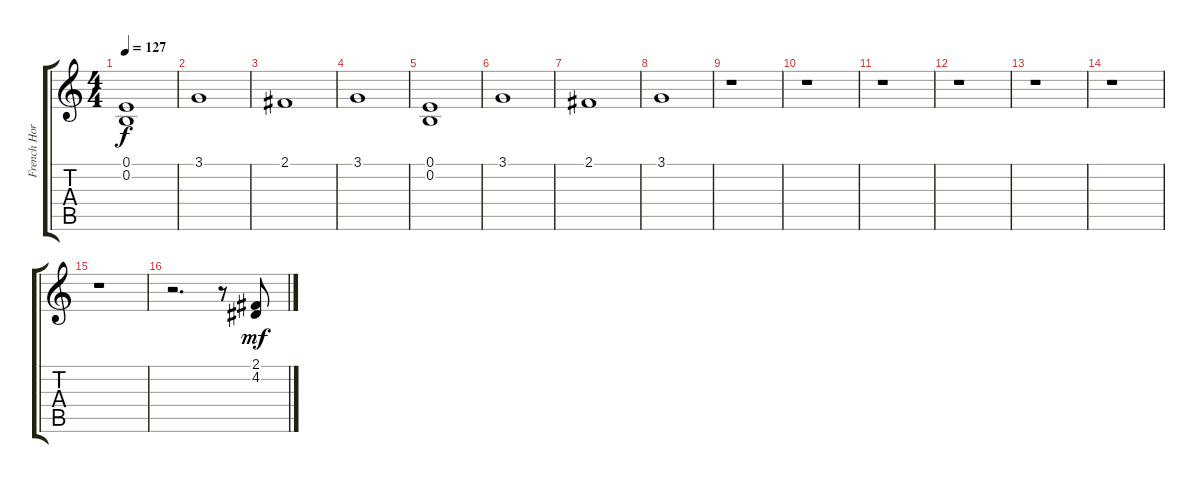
\track ("French Horn" "French Hor") {instrument frenchhorn}
\staff {score tabs}
\tuning (E4 B3 G3 D3 A2 E2) {hide}
\ts (4 4)
\tempo 127
\clef g2
\ks c
(0.1 0.2).1{dy f} |
3.1.1 |
2.1.1 |
3.1.1 |
(0.1 0.2).1 |
3.1.1 |
2.1.1 |
3.1.1 |
r.1 |
r.1 |
r.1 |
r.1 |
r.1 |
r.1 |
r.1 |
r.2{d} r.8 (2.1 4.2).8{dy mf}
